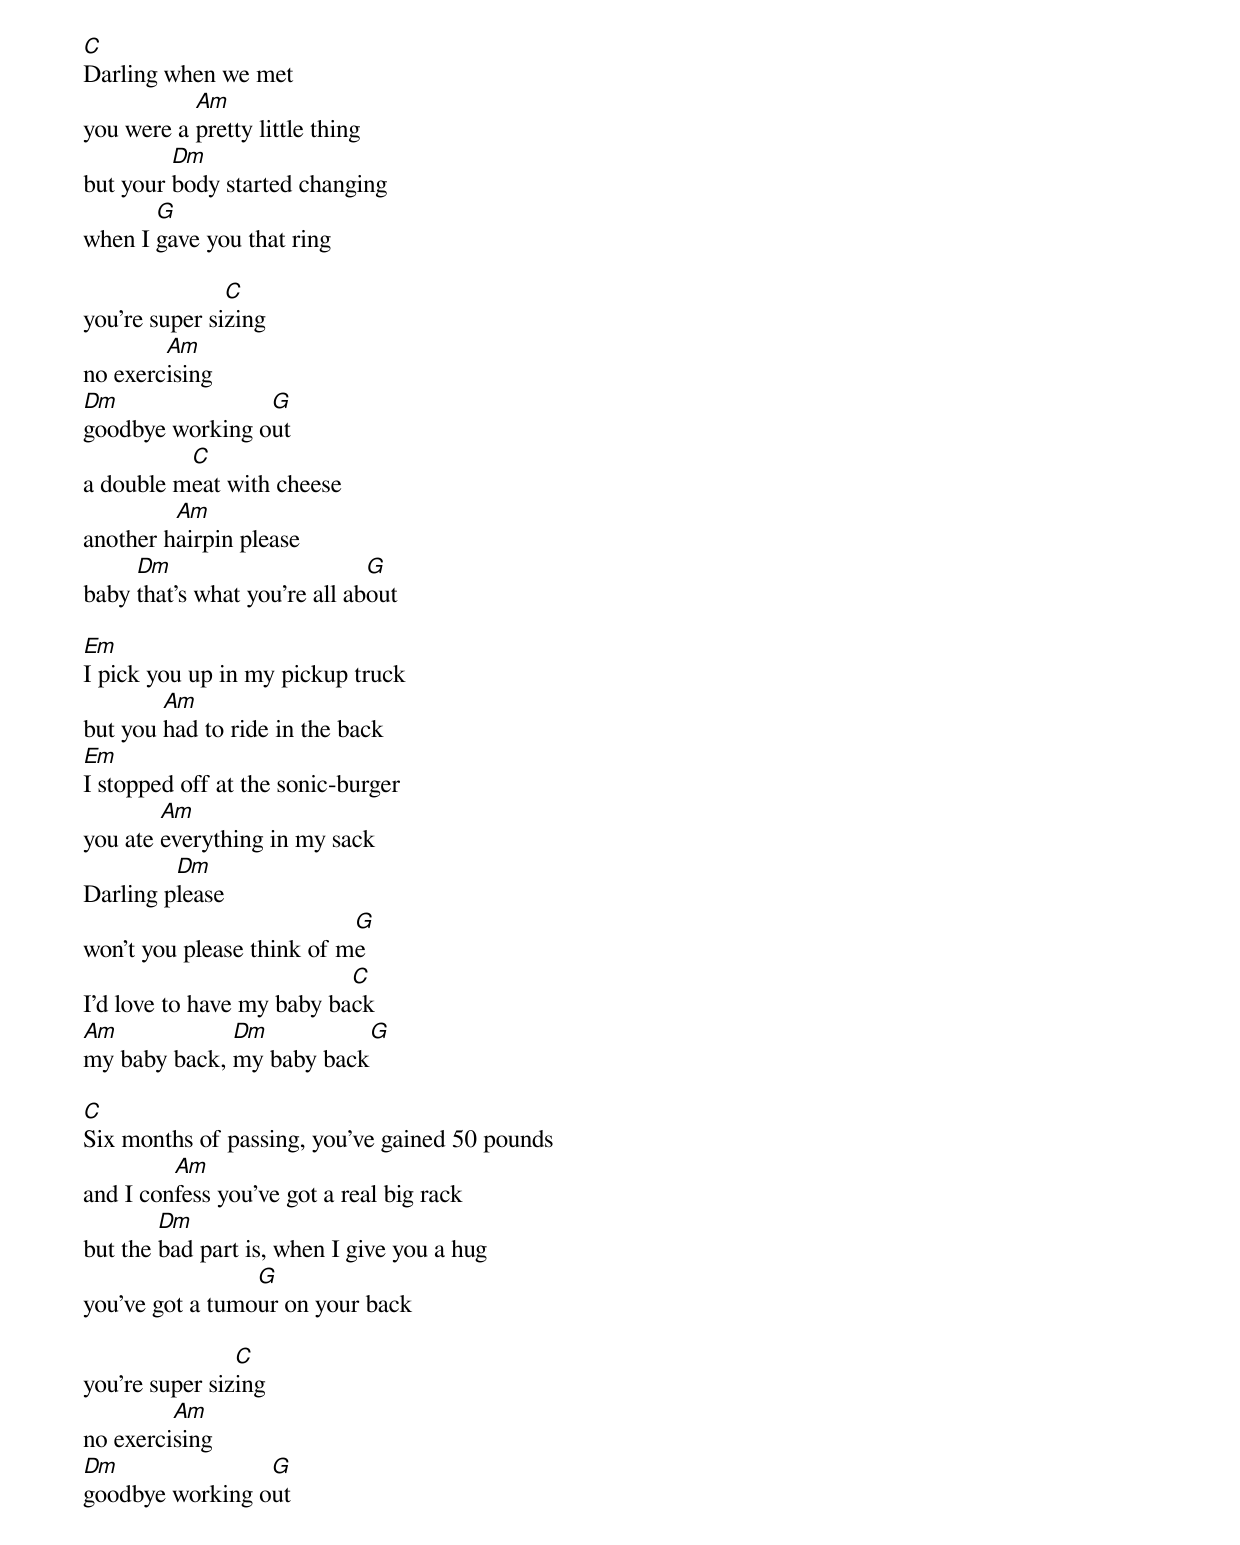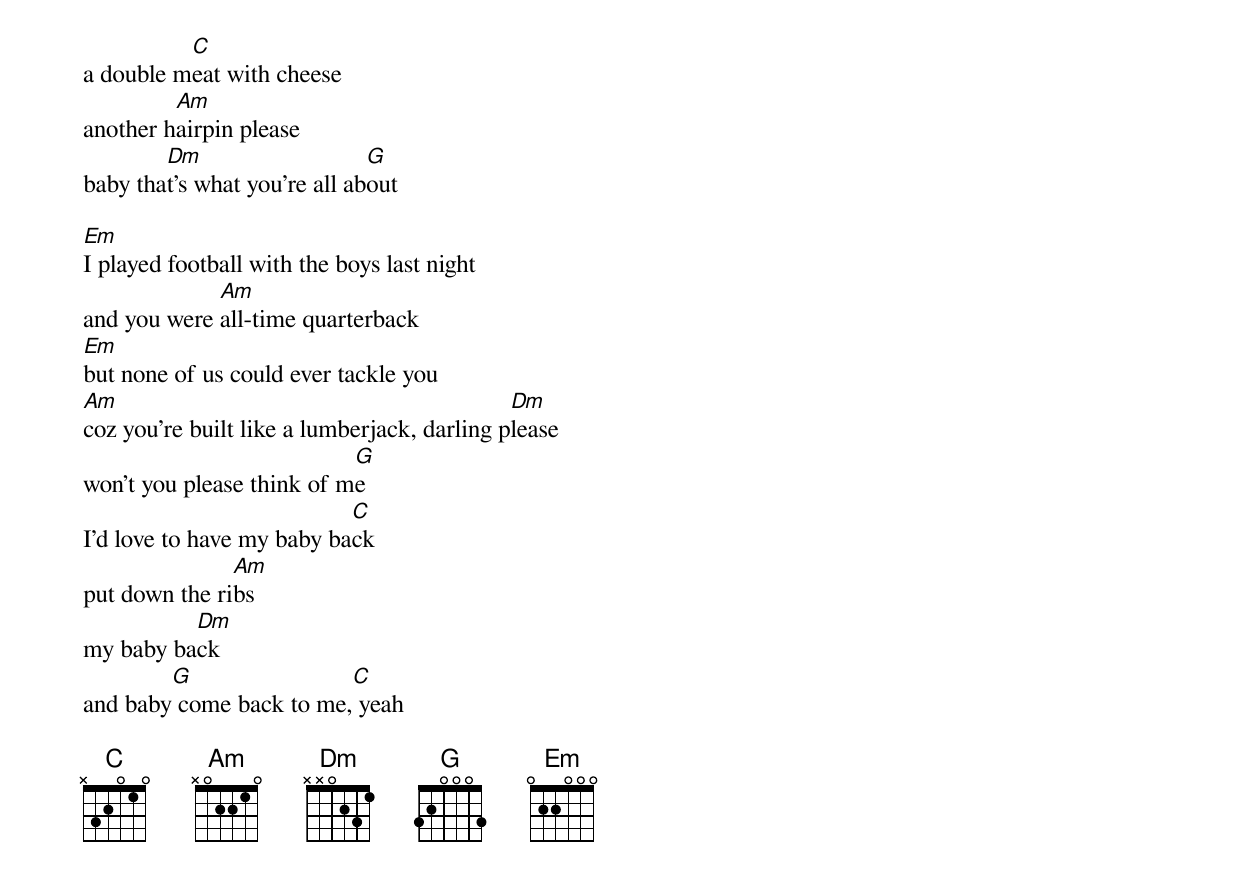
[C]Darling when we met
you were a [Am]pretty little thing
but your [Dm]body started changing
when I [G]gave you that ring

you're super si[C]zing
no exerc[Am]ising
[Dm]goodbye working o[G]ut
a double m[C]eat with cheese
another h[Am]airpin please
baby [Dm]that's what you're all ab[G]out

[Em]I pick you up in my pickup truck
but you [Am]had to ride in the back
[Em]I stopped off at the sonic-burger
you ate [Am]everything in my sack
Darling p[Dm]lease
won't you please think of m[G]e
I'd love to have my baby ba[C]ck
[Am]my baby back, [Dm]my baby back[G]

[C]Six months of passing, you've gained 50 pounds
and I con[Am]fess you've got a real big rack
but the [Dm]bad part is, when I give you a hug
you've got a tumo[G]ur on your back

you're super siz[C]ing
no exerci[Am]sing
[Dm]goodbye working o[G]ut
a double m[C]eat with cheese
another h[Am]airpin please
baby tha[Dm]t's what you're all ab[G]out

[Em]I played football with the boys last night
and you were [Am]all-time quarterback
[Em]but none of us could ever tackle you
[Am]coz you're built like a lumberjack, darling p[Dm]lease
won't you please think of m[G]e
I'd love to have my baby ba[C]ck
put down the ri[Am]bs
my baby ba[Dm]ck
and baby[G] come back to me,[C] yeah

{% include music-notes.html %}
